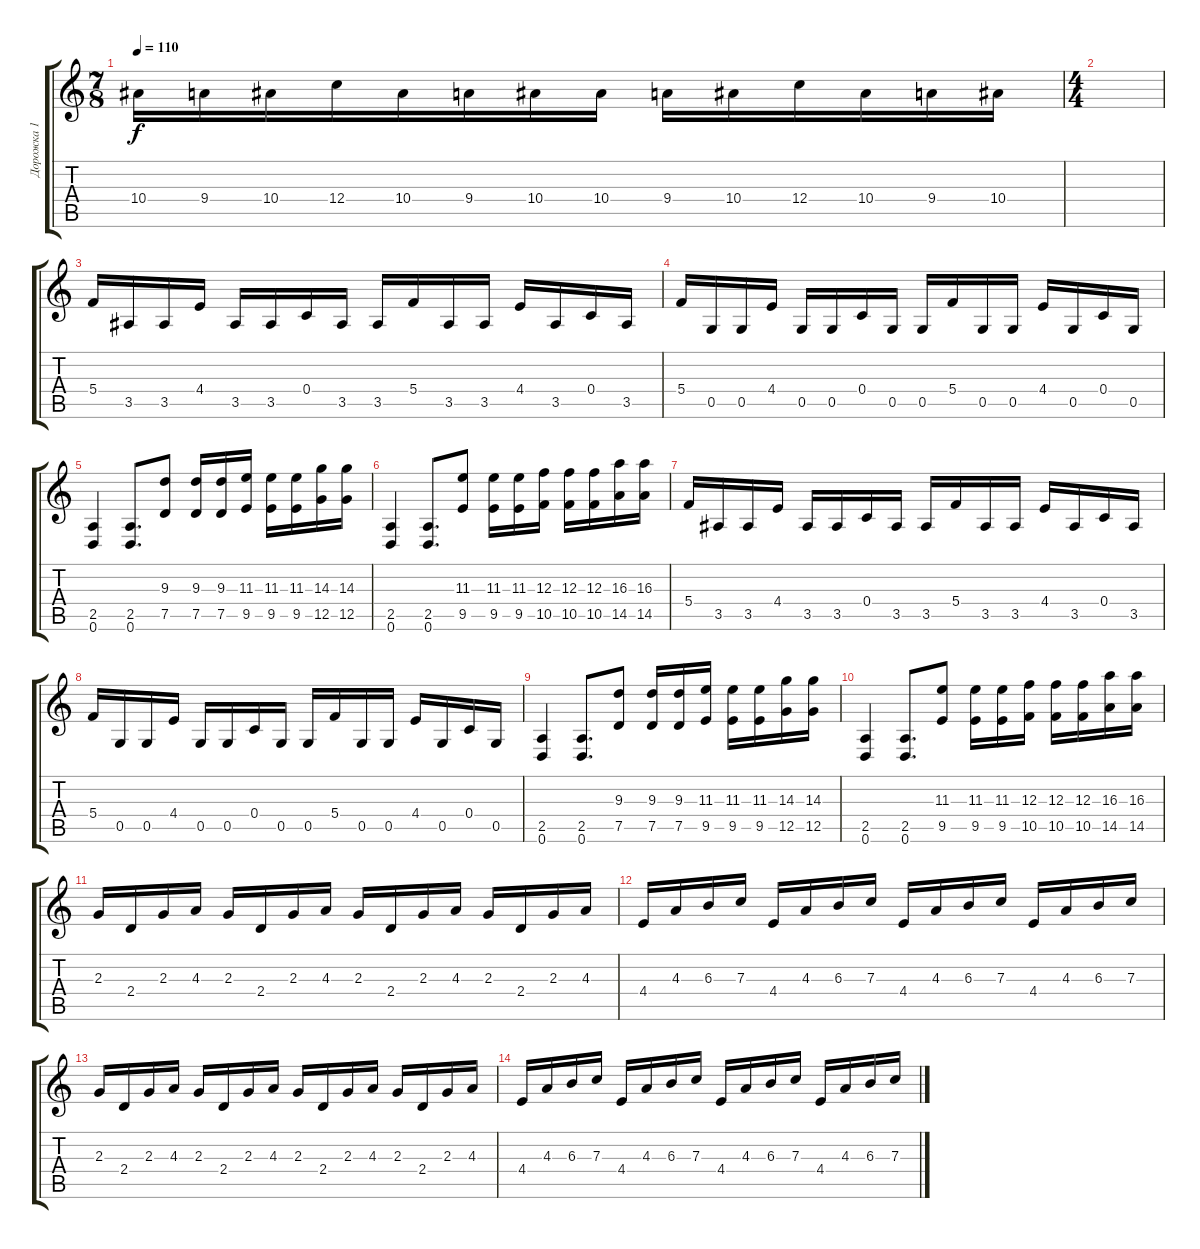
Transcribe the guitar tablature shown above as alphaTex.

\track ("Дорожка 1" "Дорожка 1") {instrument distortionguitar}
\staff {score tabs}
\tuning (D4 A3 F3 C3 G2 D2) {hide}
\ts (7 8)
\tempo 110
\clef g2
\ks c
10.4.16{dy f} 9.4.16 10.4.16 12.4.16 10.4.16 9.4.16 10.4.16 10.4.16 9.4.16 10.4.16 12.4.16 10.4.16 9.4.16 10.4.16 |
\ts (4 4)
|
5.4.16 3.5.16 3.5.16 4.4.16 3.5.16 3.5.16 0.4.16 3.5.16 3.5.16 5.4.16 3.5.16 3.5.16 4.4.16 3.5.16 0.4.16 3.5.16 |
5.4.16 0.5.16 0.5.16 4.4.16 0.5.16 0.5.16 0.4.16 0.5.16 0.5.16 5.4.16 0.5.16 0.5.16 4.4.16 0.5.16 0.4.16 0.5.16 |
(2.5 0.6).4 (2.5 0.6).8{d} (9.3 7.5).8 (9.3 7.5).16 (9.3 7.5).16 (11.3 9.5).16 (11.3 9.5).16 (11.3 9.5).16 (14.3 12.5).16 (14.3 12.5).16 |
(2.5 0.6).4 (2.5 0.6).8{d} (11.3 9.5).8 (11.3 9.5).16 (11.3 9.5).16 (12.3 10.5).16 (12.3 10.5).16 (12.3 10.5).16 (16.3 14.5).16 (16.3 14.5).16 |
5.4.16 3.5.16 3.5.16 4.4.16 3.5.16 3.5.16 0.4.16 3.5.16 3.5.16 5.4.16 3.5.16 3.5.16 4.4.16 3.5.16 0.4.16 3.5.16 |
5.4.16 0.5.16 0.5.16 4.4.16 0.5.16 0.5.16 0.4.16 0.5.16 0.5.16 5.4.16 0.5.16 0.5.16 4.4.16 0.5.16 0.4.16 0.5.16 |
(2.5 0.6).4 (2.5 0.6).8{d} (9.3 7.5).8 (9.3 7.5).16 (9.3 7.5).16 (11.3 9.5).16 (11.3 9.5).16 (11.3 9.5).16 (14.3 12.5).16 (14.3 12.5).16 |
(2.5 0.6).4 (2.5 0.6).8{d} (11.3 9.5).8 (11.3 9.5).16 (11.3 9.5).16 (12.3 10.5).16 (12.3 10.5).16 (12.3 10.5).16 (16.3 14.5).16 (16.3 14.5).16 |
2.3.16 2.4.16 2.3.16 4.3.16 2.3.16 2.4.16 2.3.16 4.3.16 2.3.16 2.4.16 2.3.16 4.3.16 2.3.16 2.4.16 2.3.16 4.3.16 |
4.4.16 4.3.16 6.3.16 7.3.16 4.4.16 4.3.16 6.3.16 7.3.16 4.4.16 4.3.16 6.3.16 7.3.16 4.4.16 4.3.16 6.3.16 7.3.16 |
2.3.16 2.4.16 2.3.16 4.3.16 2.3.16 2.4.16 2.3.16 4.3.16 2.3.16 2.4.16 2.3.16 4.3.16 2.3.16 2.4.16 2.3.16 4.3.16 |
4.4.16 4.3.16 6.3.16 7.3.16 4.4.16 4.3.16 6.3.16 7.3.16 4.4.16 4.3.16 6.3.16 7.3.16 4.4.16 4.3.16 6.3.16 7.3.16
